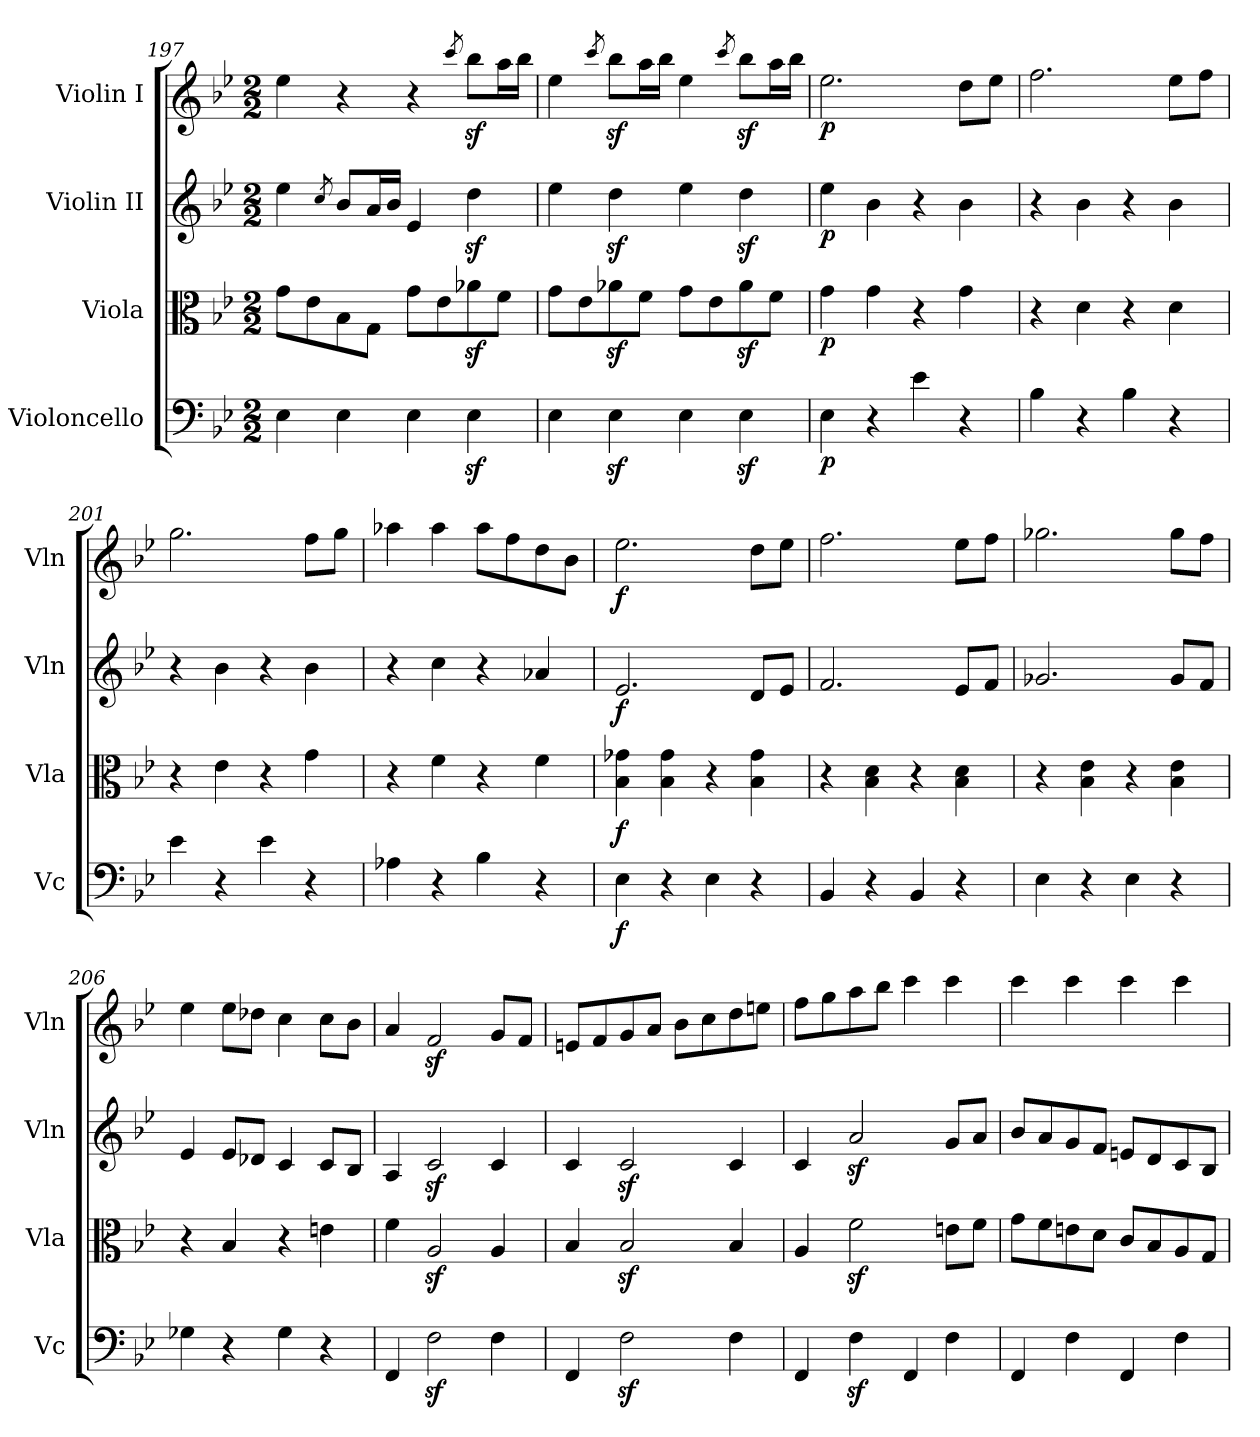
**kern	**dynam	**kern	**dynam	**kern	**dynam	**kern	**dynam
*part4	*part4	*part3	*part3	*part2	*part2	*part1	*part1
*staff4	*staff4	*staff3	*staff3	*staff2	*staff2	*staff1	*staff1
*I"Violoncello	*	*I"Viola	*	*I"Violin II	*	*I"Violin I	*
*I'Vc	*	*I'Vla	*	*I'Vln	*	*I'Vln	*
*clefF4	*	*clefC3	*	*clefG2	*	*clefG2	*
*k[b-e-]	*	*k[b-e-]	*	*k[b-e-]	*	*k[b-e-]	*
*B-:	*	*B-:	*	*B-:	*	*B-:	*
*M2/2	*	*M2/2	*	*M2/2	*	*M2/2	*
=197	=197	=197	=197	=197	=197	=197	=197
4E-\	.	8g\L	.	4ee-\	.	4ee-\	.
.	.	8e-\	.	.	.	.	.
.	.	.	.	8qcc/	.	.	.
4E-\	.	8B-\	.	8b-/L	.	4r	.
.	.	8G\J	.	16a/L	.	.	.
.	.	.	.	16b-/JJ	.	.	.
4E-\	.	8g\L	.	4e-/	.	4r	.
.	.	8e-\	.	.	.	.	.
.	.	.	.	.	.	8qccc/	.
4E-z<\	.	8a-Xz<\	.	4ddz<\	.	8bb-z<\L	.
.	.	8f\J	.	.	.	16aa\L	.
.	.	.	.	.	.	16bb-\JJ	.
=198	=198	=198	=198	=198	=198	=198	=198
4E-\	.	8g\L	.	4ee-\	.	4ee-\	.
.	.	8e-\	.	.	.	.	.
.	.	.	.	.	.	8qccc/	.
4E-z<\	.	8a-Xz<\	.	4ddz<\	.	8bb-z<\L	.
.	.	8f\J	.	.	.	16aa\L	.
.	.	.	.	.	.	16bb-\JJ	.
4E-\	.	8g\L	.	4ee-\	.	4ee-\	.
.	.	8e-\	.	.	.	.	.
.	.	.	.	.	.	8qccc/	.
4E-z<\	.	8a-z<\	.	4ddz<\	.	8bb-z<\L	.
.	.	8f\J	.	.	.	16aa\L	.
.	.	.	.	.	.	16bb-\JJ	.
=199	=199	=199	=199	=199	=199	=199	=199
!	!LO:DY:b	!	!LO:DY:b	!	!LO:DY:b	!	!LO:DY:b
4E-\	p	4g\	p	4ee-\	p	2.ee-\	p
4r	.	4g\	.	4b-\	.	.	.
4e-\	.	4r	.	4r	.	.	.
4r	.	4g\	.	4b-\	.	8dd\L	.
.	.	.	.	.	.	8ee-\J	.
=200	=200	=200	=200	=200	=200	=200	=200
4B-\	.	4r	.	4r	.	2.ff\	.
4r	.	4d\	.	4b-\	.	.	.
4B-\	.	4r	.	4r	.	.	.
4r	.	4d\	.	4b-\	.	8ee-\L	.
.	.	.	.	.	.	8ff\J	.
=201	=201	=201	=201	=201	=201	=201	=201
4e-\	.	4r	.	4r	.	2.gg\	.
4r	.	4e-\	.	4b-\	.	.	.
4e-\	.	4r	.	4r	.	.	.
4r	.	4g\	.	4b-\	.	8ff\L	.
.	.	.	.	.	.	8gg\J	.
=202	=202	=202	=202	=202	=202	=202	=202
4A-X\	.	4r	.	4r	.	4aa-X\	.
4r	.	4f\	.	4cc\	.	4aa-\	.
4B-\	.	4r	.	4r	.	8aa-\L	.
.	.	.	.	.	.	8ff\	.
4r	.	4f\	.	4a-X/	.	8dd\	.
.	.	.	.	.	.	8b-\J	.
=203	=203	=203	=203	=203	=203	=203	=203
!	!LO:DY:b	!	!LO:DY:b	!	!LO:DY:b	!	!LO:DY:b
4E-\	f	4B-\ 4g-X\	f	2.e-/	f	2.ee-\	f
4r	.	4B-\ 4g-\	.	.	.	.	.
4E-\	.	4r	.	.	.	.	.
4r	.	4B-\ 4g-\	.	8d/L	.	8dd\L	.
.	.	.	.	8e-/J	.	8ee-\J	.
=204	=204	=204	=204	=204	=204	=204	=204
4BB-/	.	4r	.	2.f/	.	2.ff\	.
4r	.	4B-\ 4d\	.	.	.	.	.
4BB-/	.	4r	.	.	.	.	.
4r	.	4B-\ 4d\	.	8e-/L	.	8ee-\L	.
.	.	.	.	8f/J	.	8ff\J	.
=205	=205	=205	=205	=205	=205	=205	=205
4E-\	.	4r	.	2.g-X/	.	2.gg-X\	.
4r	.	4B-\ 4e-\	.	.	.	.	.
4E-\	.	4r	.	.	.	.	.
4r	.	4B-\ 4e-\	.	8g-/L	.	8gg-\L	.
.	.	.	.	8f/J	.	8ff\J	.
=206	=206	=206	=206	=206	=206	=206	=206
4G-X\	.	4r	.	4e-/	.	4ee-\	.
4r	.	4B-/	.	8e-/L	.	8ee-\L	.
.	.	.	.	8d-X/J	.	8dd-X\J	.
4G-\	.	4r	.	4c/	.	4cc\	.
4r	.	4en\	.	8c/L	.	8cc\L	.
.	.	.	.	8B-/J	.	8b-\J	.
=207	=207	=207	=207	=207	=207	=207	=207
4FF/	.	4f\	.	4A/	.	4a/	.
2Fz<\	.	2Az</	.	2cz</	.	2fz</	.
4F\	.	4A/	.	4c/	.	8g/L	.
.	.	.	.	.	.	8f/J	.
=208	=208	=208	=208	=208	=208	=208	=208
4FF/	.	4B-/	.	4c/	.	8en/L	.
.	.	.	.	.	.	8f/	.
2Fz<\	.	2B-z</	.	2cz</	.	8g/	.
.	.	.	.	.	.	8a/J	.
.	.	.	.	.	.	8b-\L	.
.	.	.	.	.	.	8cc\	.
4F\	.	4B-/	.	4c/	.	8dd\	.
.	.	.	.	.	.	8een\J	.
=209	=209	=209	=209	=209	=209	=209	=209
4FF/	.	4A/	.	4c/	.	8ff\L	.
.	.	.	.	.	.	8gg\	.
4Fz<\	.	2fz<\	.	2az</	.	8aa\	.
.	.	.	.	.	.	8bb-\J	.
4FF/	.	.	.	.	.	4ccc\	.
4F\	.	8en\L	.	8g/L	.	4ccc\	.
.	.	8f\J	.	8a/J	.	.	.
=210	=210	=210	=210	=210	=210	=210	=210
4FF/	.	8g\L	.	8b-/L	.	4ccc\	.
.	.	8f\	.	8a/	.	.	.
4F\	.	8en\	.	8g/	.	4ccc\	.
.	.	8d\J	.	8f/J	.	.	.
4FF/	.	8c/L	.	8en/L	.	4ccc\	.
.	.	8B-/	.	8d/	.	.	.
4F\	.	8A/	.	8c/	.	4ccc\	.
.	.	8G/J	.	8B-/J	.	.	.
=	=	=	=	=	=	=	=
*-	*-	*-	*-	*-	*-	*-	*-
